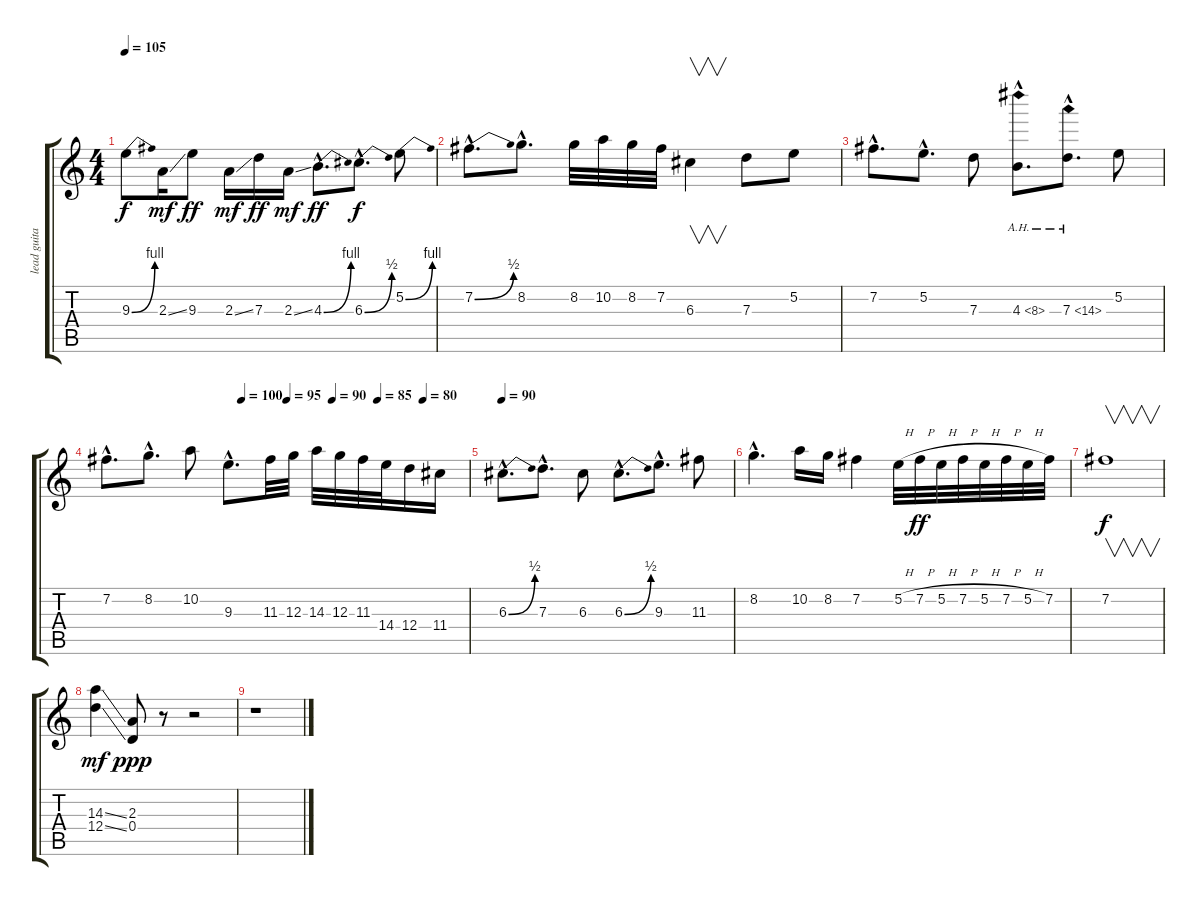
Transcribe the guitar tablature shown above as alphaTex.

\track ("lead guitar 2" "lead guita") {instrument distortionguitar}
\staff {score tabs}
\tuning (E4 B3 G3 D3 A2 E2) {hide}
\ts (4 4)
\tempo 105
\clef g2
\ks c
9.3{be (bend 0 0 60 4)}.8{dy f} 2.3{ss}.16{dy mf} 9.3.8{dy ff} 2.3{ss}.16{dy mf} 7.3.16{dy ff} 2.3{ss}.16{dy mf} 4.3{be (bend 0 0 60 4) hac}.8{d dy ff} 6.3{be (bend 0 0 60 2) hac}.8{d dy f} 5.2{be (bend 0 0 60 4)}.8 |
7.2{be (bend 0 0 60 2) hac}.8{d} 8.2{hac}.8{d} 8.2.32 10.2.32 8.2.32 7.2.32 6.3.4{v} 7.3.8 5.2.8 |
7.2{hac}.8{d} 5.2{hac}.8{d} 7.3.8 4.3{ah 4 hac}.8{d} 7.3{ah 7 hac}.8{d} 5.2.8 |
\tempo (100 0.375)
\tempo (95 0.5)
\tempo (90 0.625)
\tempo (85 0.75)
\tempo (80 0.875)
7.2{hac}.8{d} 8.2{hac}.8{d} 10.2.8 9.3{hac}.8{d} 11.3.32 12.3.32 14.3.32 12.3.32 11.3.32 14.4.32 12.4.16 11.4.16 |
\tempo 90
6.3{be (bend 0 0 60 2) hac}.8{d} 7.3{hac}.8{d} 6.3.8 6.3{be (bend 0 0 60 2) hac}.8{d} 9.3{hac}.8{d} 11.3.8 |
8.2{hac}.4{d} 10.2.16 8.2.16 7.2.4 5.2{h}.32 7.2{h}.32{dy ff} 5.2{h}.32 7.2{h}.32 5.2{h}.32 7.2{h}.32 5.2{h}.32 7.2.32 |
7.2.1{v dy f} |
(14.3{ss} 12.4{ss}).4{dy mf} (2.3 0.4).8{dy ppp} r.8 r.2 |
r.1
